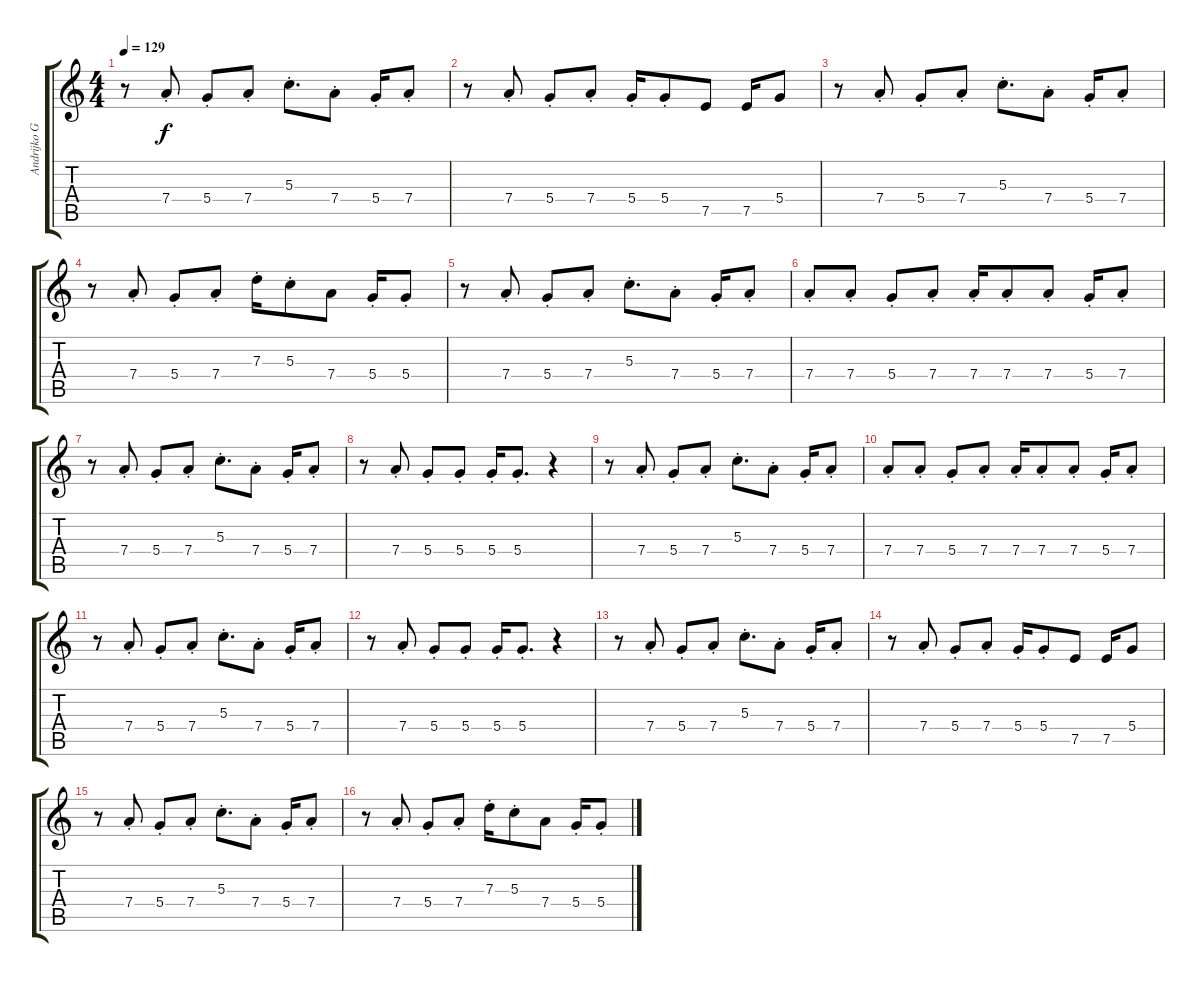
\track ("Andrijko GIUTAR" "Andrijko G") {instrument overdrivenguitar}
\staff {score tabs}
\tuning (E4 B3 G3 D3 A2 E2) {hide}
\ts (4 4)
\tempo 129
\clef g2
\ks c
r.8{dy f} 7.4{st}.8 5.4{st}.8 7.4{st}.8 5.3{st}.8{d} 7.4{st}.8 5.4{st}.16 7.4{st}.8 |
r.8 7.4{st}.8 5.4{st}.8 7.4{st}.8 5.4{st}.16 5.4{st}.8 7.5.8 7.5.16 5.4.8 |
r.8 7.4{st}.8 5.4{st}.8 7.4{st}.8 5.3{st}.8{d} 7.4{st}.8 5.4{st}.16 7.4{st}.8 |
r.8 7.4{st}.8 5.4{st}.8 7.4{st}.8 7.3{st}.16 5.3{st}.8 7.4.8 5.4{st}.16 5.4{st}.8 |
r.8 7.4{st}.8 5.4{st}.8 7.4{st}.8 5.3{st}.8{d} 7.4{st}.8 5.4{st}.16 7.4{st}.8 |
7.4{st}.8 7.4{st}.8 5.4{st}.8 7.4{st}.8 7.4{st}.16 7.4{st}.8 7.4{st}.8 5.4{st}.16 7.4{st}.8 |
r.8 7.4{st}.8 5.4{st}.8 7.4{st}.8 5.3{st}.8{d} 7.4{st}.8 5.4{st}.16 7.4{st}.8 |
r.8 7.4{st}.8 5.4{st}.8 5.4{st}.8 5.4{st}.16 5.4{st}.8{d} r.4 |
r.8 7.4{st}.8 5.4{st}.8 7.4{st}.8 5.3{st}.8{d} 7.4{st}.8 5.4{st}.16 7.4{st}.8 |
7.4{st}.8 7.4{st}.8 5.4{st}.8 7.4{st}.8 7.4{st}.16 7.4{st}.8 7.4{st}.8 5.4{st}.16 7.4{st}.8 |
r.8 7.4{st}.8 5.4{st}.8 7.4{st}.8 5.3{st}.8{d} 7.4{st}.8 5.4{st}.16 7.4{st}.8 |
r.8 7.4{st}.8 5.4{st}.8 5.4{st}.8 5.4{st}.16 5.4{st}.8{d} r.4 |
r.8 7.4{st}.8 5.4{st}.8 7.4{st}.8 5.3{st}.8{d} 7.4{st}.8 5.4{st}.16 7.4{st}.8 |
r.8 7.4{st}.8 5.4{st}.8 7.4{st}.8 5.4{st}.16 5.4{st}.8 7.5.8 7.5.16 5.4.8 |
r.8 7.4{st}.8 5.4{st}.8 7.4{st}.8 5.3{st}.8{d} 7.4{st}.8 5.4{st}.16 7.4{st}.8 |
r.8 7.4{st}.8 5.4{st}.8 7.4{st}.8 7.3{st}.16 5.3{st}.8 7.4.8 5.4{st}.16 5.4{st}.8
